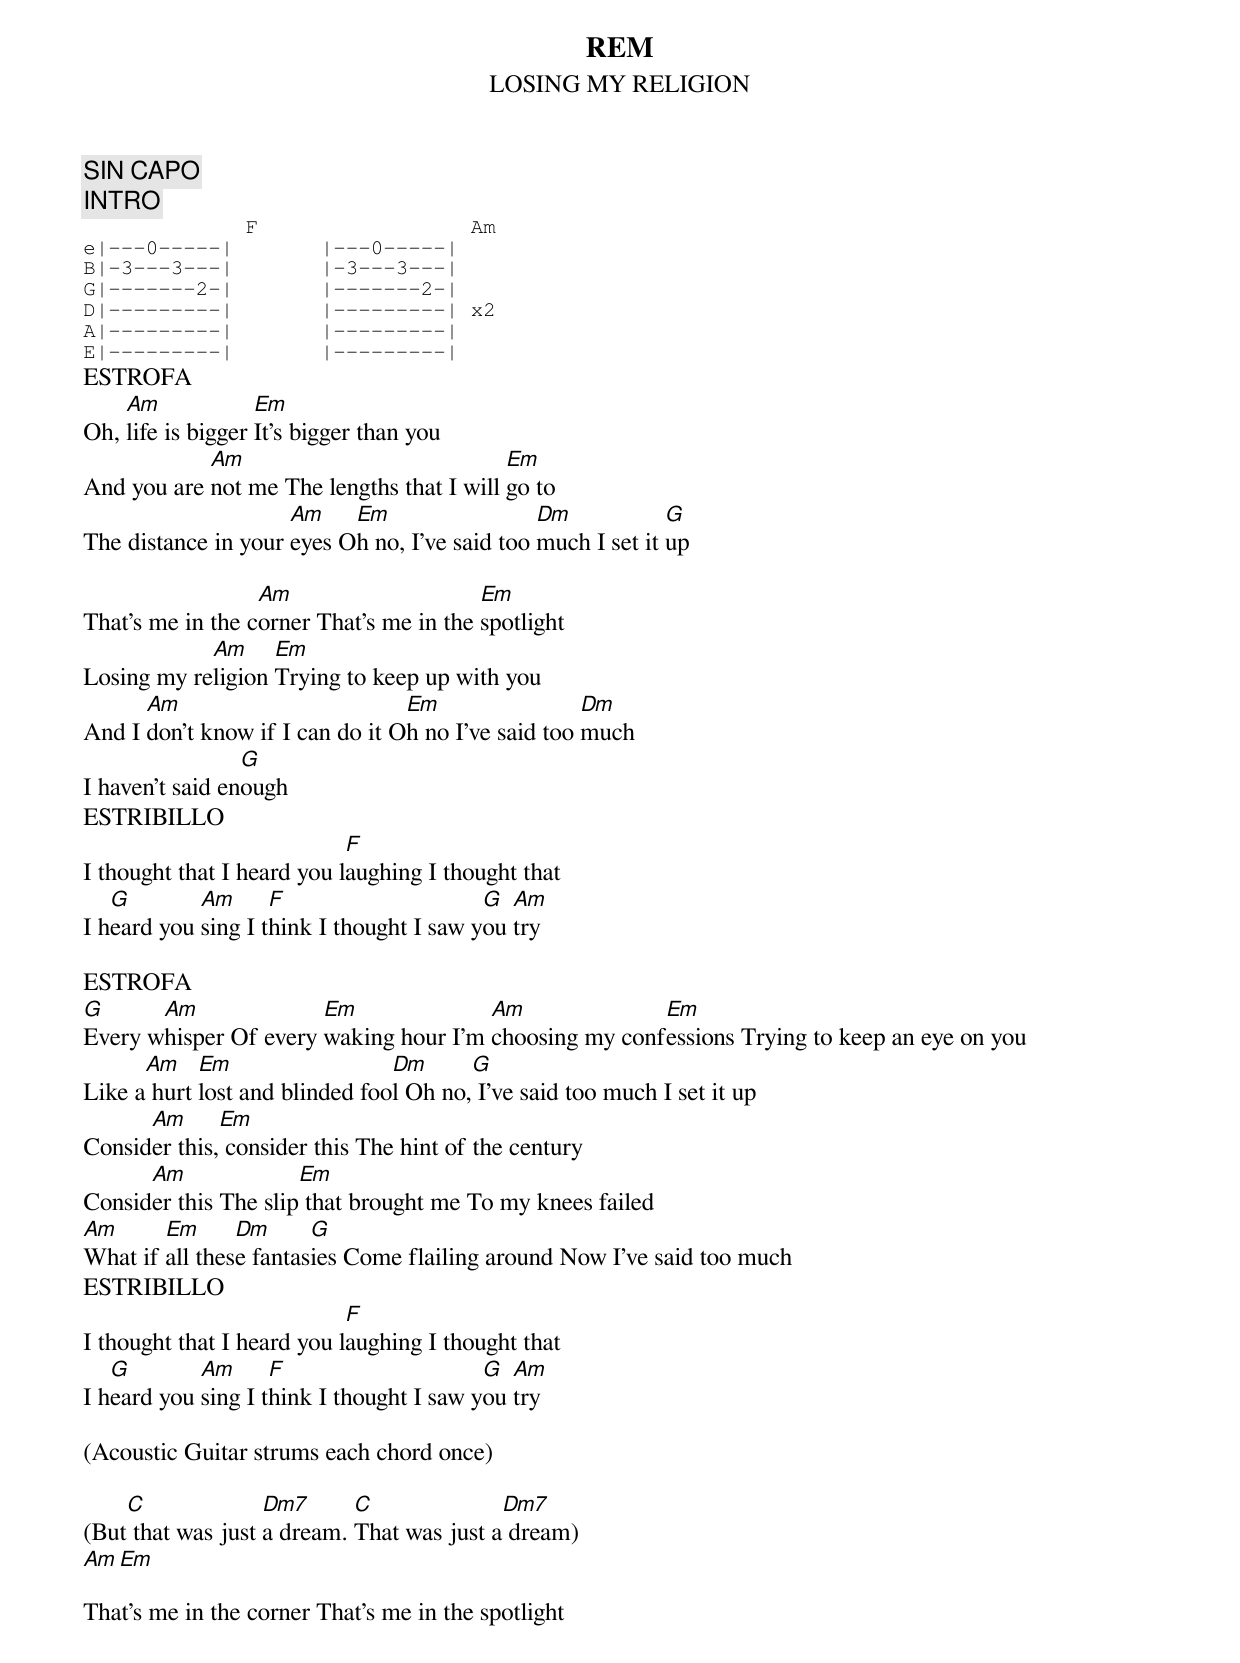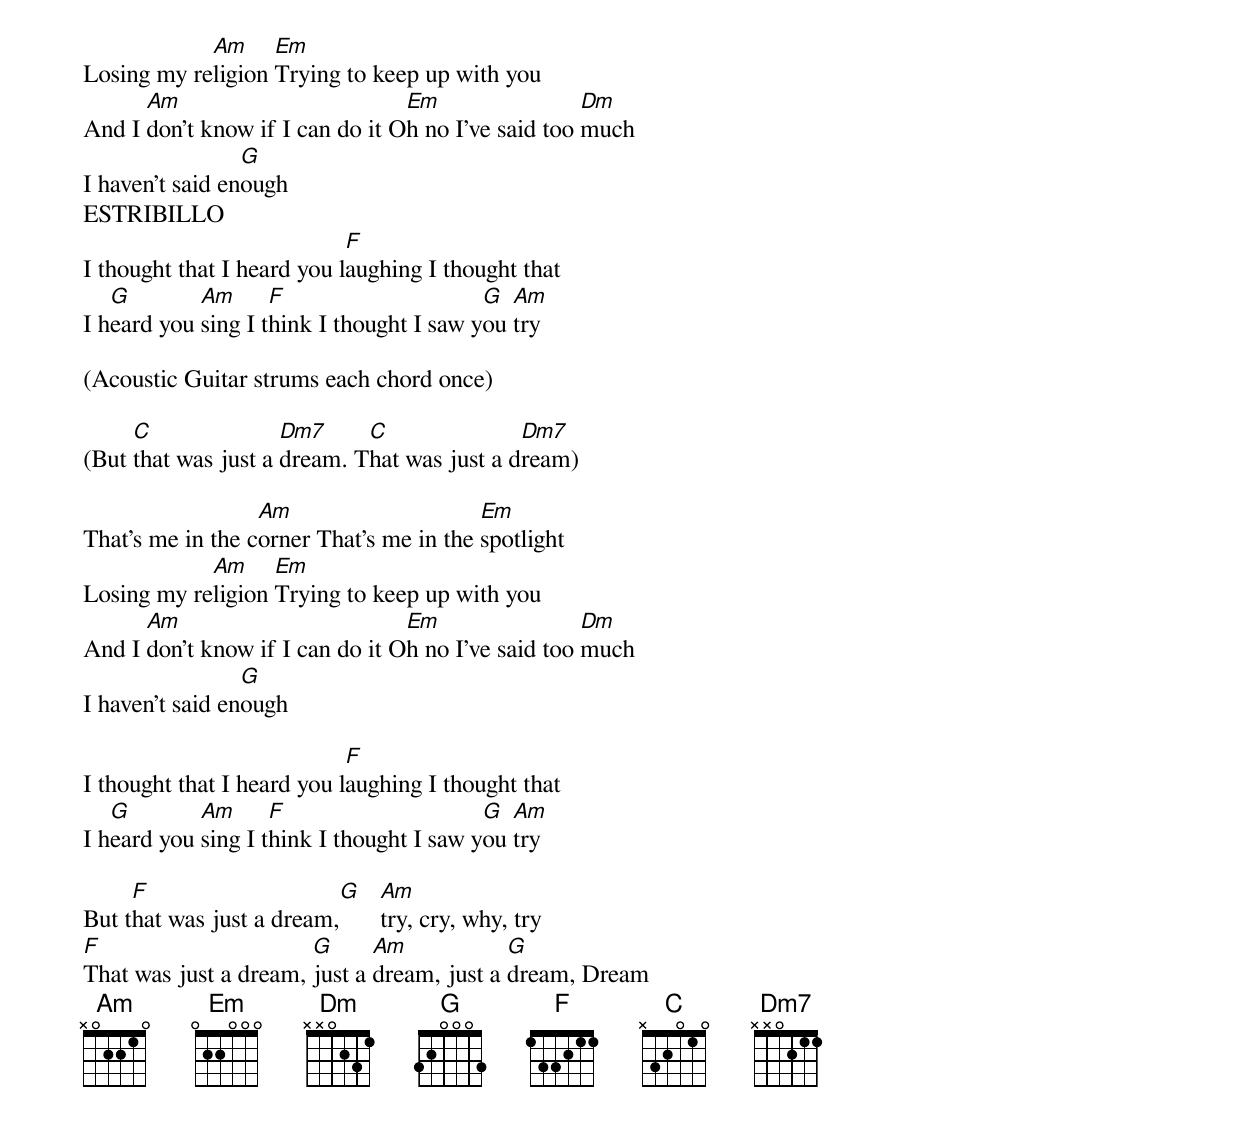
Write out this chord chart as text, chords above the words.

REM
LOSING MY RELIGION
SIN CAPO
INTRO
             F                 Am
e|---0-----|       |---0-----|
B|-3---3---|       |-3---3---|
G|-------2-|       |-------2-|
D|---------|       |---------| x2
A|---------|       |---------|
E|---------|       |---------|
ESTROFA
    Am             Em
Oh, life is bigger It's bigger than you
            Am                             Em
And you are not me The lengths that I will go to
                     Am    Em                  Dm            G
The distance in your eyes Oh no, I've said too much I set it up

                  Am                     Em
That's me in the corner That's me in the spotlight
            Am     Em
Losing my religion Trying to keep up with you
      Am                         Em                 Dm
And I don't know if I can do it Oh no I've said too much
                 G
I haven't said enough
ESTRIBILLO
                            F
I thought that I heard you laughing I thought that
   G        Am      F                     G  Am
I heard you sing I think I thought I saw you try

ESTROFA
G      Am              Em              Am              Em
Every whisper Of every waking hour I'm choosing my confessions Trying to keep an eye on you
      Am    Em                  Dm      G
Like a hurt lost and blinded fool Oh no, I've said too much I set it up
      Am      Em
Consider this, consider this The hint of the century
      Am              Em
Consider this The slip that brought me To my knees failed
Am      Em      Dm      G
What if all these fantasies Come flailing around Now I've said too much
ESTRIBILLO
                            F
I thought that I heard you laughing I thought that
   G        Am      F                     G  Am
I heard you sing I think I thought I saw you try

(Acoustic Guitar strums each chord once)

    C              Dm7      C              Dm7
(But that was just a dream. That was just a dream)
                  Am                     Em

That's me in the corner That's me in the spotlight
            Am     Em
Losing my religion Trying to keep up with you
      Am                         Em                 Dm
And I don't know if I can do it Oh no I've said too much
                 G
I haven't said enough
ESTRIBILLO
                            F
I thought that I heard you laughing I thought that
   G        Am      F                     G  Am
I heard you sing I think I thought I saw you try

(Acoustic Guitar strums each chord once)

     C               Dm7     C               Dm7
(But that was just a dream. That was just a dream)

                  Am                     Em
That's me in the corner That's me in the spotlight
            Am     Em
Losing my religion Trying to keep up with you
      Am                         Em                 Dm
And I don't know if I can do it Oh no I've said too much
                 G
I haven't said enough

                            F
I thought that I heard you laughing I thought that
   G        Am      F                     G  Am
I heard you sing I think I thought I saw you try

     F                    G  Am
But that was just a dream,   try, cry, why, try
F                      G      Am            G
That was just a dream, just a dream, just a dream, Dream
